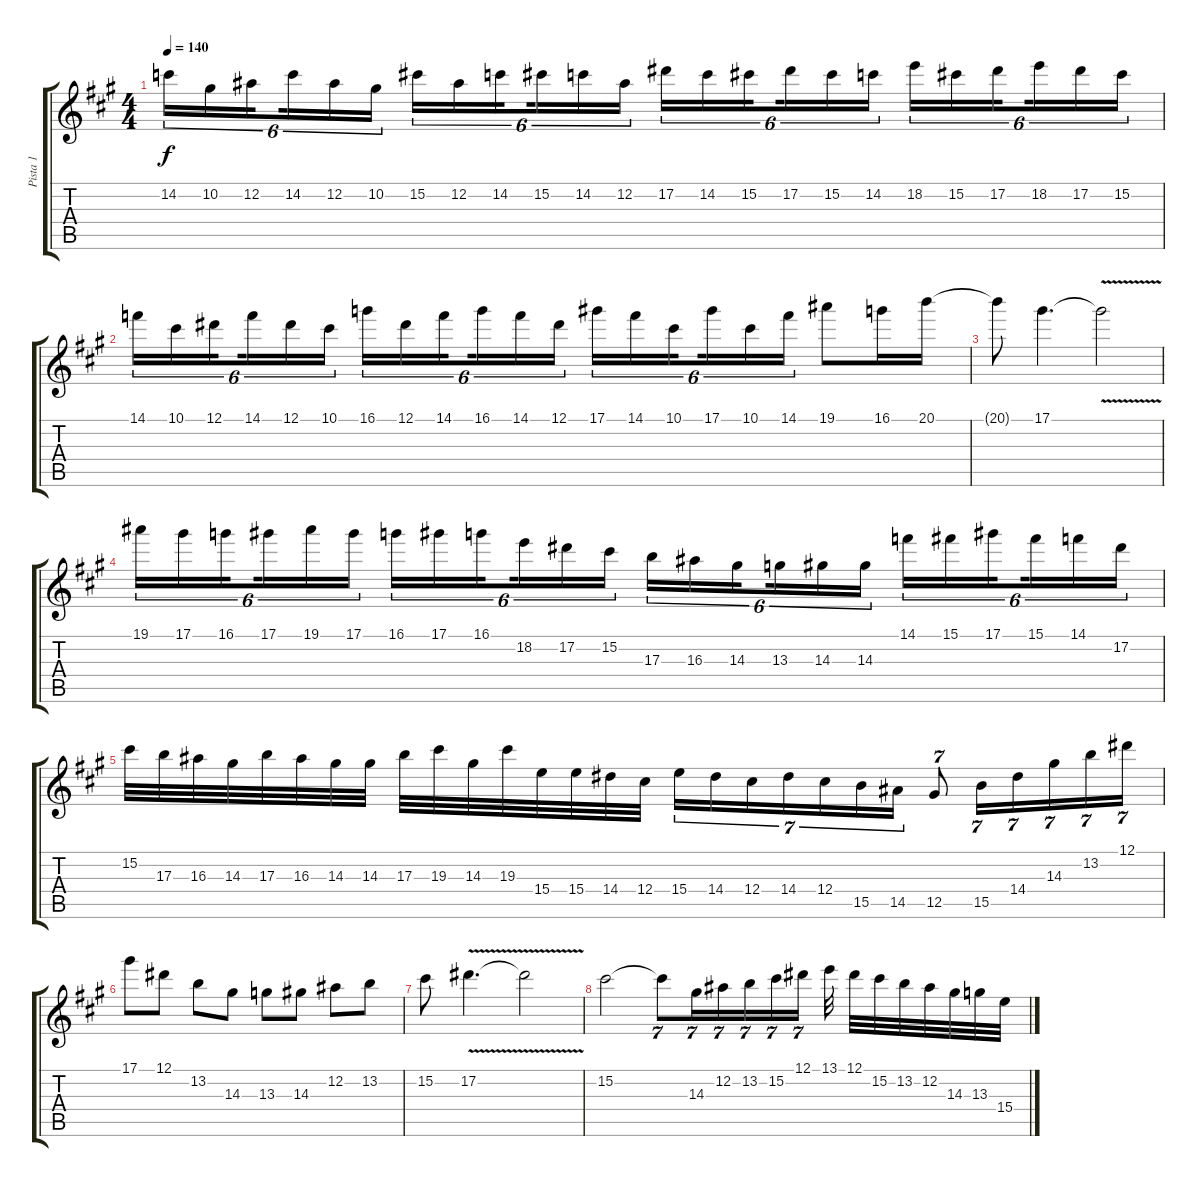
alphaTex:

\track ("Pista 1" "Pista 1") {instrument distortionguitar}
\staff {score tabs}
\tuning (Eb4 Bb3 Gb3 Db3 Ab2 Eb2) {hide}
\ts (4 4)
\tempo 140
\clef g2
\ks a
14.2.16{tu (6 4) dy f} 10.2.16{tu (6 4)} 12.2.16{tu (6 4) beam splitsecondary} 14.2.16{tu (6 4)} 12.2.16{tu (6 4)} 10.2.16{tu (6 4)} 15.2.16{tu (6 4)} 12.2.16{tu (6 4)} 14.2.16{tu (6 4) beam splitsecondary} 15.2.16{tu (6 4)} 14.2.16{tu (6 4)} 12.2.16{tu (6 4)} 17.2.16{tu (6 4)} 14.2.16{tu (6 4)} 15.2.16{tu (6 4) beam splitsecondary} 17.2.16{tu (6 4)} 15.2.16{tu (6 4)} 14.2.16{tu (6 4)} 18.2.16{tu (6 4)} 15.2.16{tu (6 4)} 17.2.16{tu (6 4) beam splitsecondary} 18.2.16{tu (6 4)} 17.2.16{tu (6 4)} 15.2.16{tu (6 4)} |
14.1.16{tu (6 4)} 10.1.16{tu (6 4)} 12.1.16{tu (6 4) beam splitsecondary} 14.1.16{tu (6 4)} 12.1.16{tu (6 4)} 10.1.16{tu (6 4)} 16.1.16{tu (6 4)} 12.1.16{tu (6 4)} 14.1.16{tu (6 4) beam splitsecondary} 16.1.16{tu (6 4)} 14.1.16{tu (6 4)} 12.1.16{tu (6 4)} 17.1.16{tu (6 4)} 14.1.16{tu (6 4)} 10.1.16{tu (6 4) beam splitsecondary} 17.1.16{tu (6 4)} 10.1.16{tu (6 4)} 14.1.16{tu (6 4)} 19.1.8 16.1.16 20.1.16 |
20.1{t}.8 17.1.4{d} 17.1{v t}.2 |
19.1.16{tu (6 4)} 17.1.16{tu (6 4)} 16.1.16{tu (6 4) beam splitsecondary} 17.1.16{tu (6 4)} 19.1.16{tu (6 4)} 17.1.16{tu (6 4)} 16.1.16{tu (6 4)} 17.1.16{tu (6 4)} 16.1.16{tu (6 4) beam splitsecondary} 18.2.16{tu (6 4)} 17.2.16{tu (6 4)} 15.2.16{tu (6 4)} 17.3.16{tu (6 4)} 16.3.16{tu (6 4)} 14.3.16{tu (6 4) beam splitsecondary} 13.3.16{tu (6 4)} 14.3.16{tu (6 4)} 14.3.16{tu (6 4)} 14.1.16{tu (6 4)} 15.1.16{tu (6 4)} 17.1.16{tu (6 4) beam splitsecondary} 15.1.16{tu (6 4)} 14.1.16{tu (6 4)} 17.2.16{tu (6 4)} |
15.2.32 17.3.32 16.3.32 14.3.32 17.3.32 16.3.32 14.3.32 14.3.32 17.3.32 19.3.32 14.3.32 19.3.32 15.4.32 15.4.32 14.4.32 12.4.32 15.4.16{tu (7 4)} 14.4.16{tu (7 4)} 12.4.16{tu (7 4)} 14.4.16{tu (7 4)} 12.4.16{tu (7 4)} 15.5.16{tu (7 4)} 14.5.16{tu (7 4)} 12.5.8{tu (7 4)} 15.5.16{tu (7 4)} 14.4.16{tu (7 4)} 14.3.16{tu (7 4)} 13.2.16{tu (7 4)} 12.1.16{tu (7 4)} |
17.1.8 12.1.8 13.2.8 14.3.8 13.3.8 14.3.8 12.2.8 13.2.8 |
15.2.8 17.2{v}.4{d} 17.2{t}.2 |
15.2.2 15.2{t}.8{tu (7 4)} 14.3.16{tu (7 4)} 12.2.16{tu (7 4)} 13.2.16{tu (7 4)} 15.2.16{tu (7 4)} 12.1.16{tu (7 4)} 13.1.32 12.1.32 15.2.32 13.2.32 12.2.32 14.3.32 13.3.32 15.4.32
